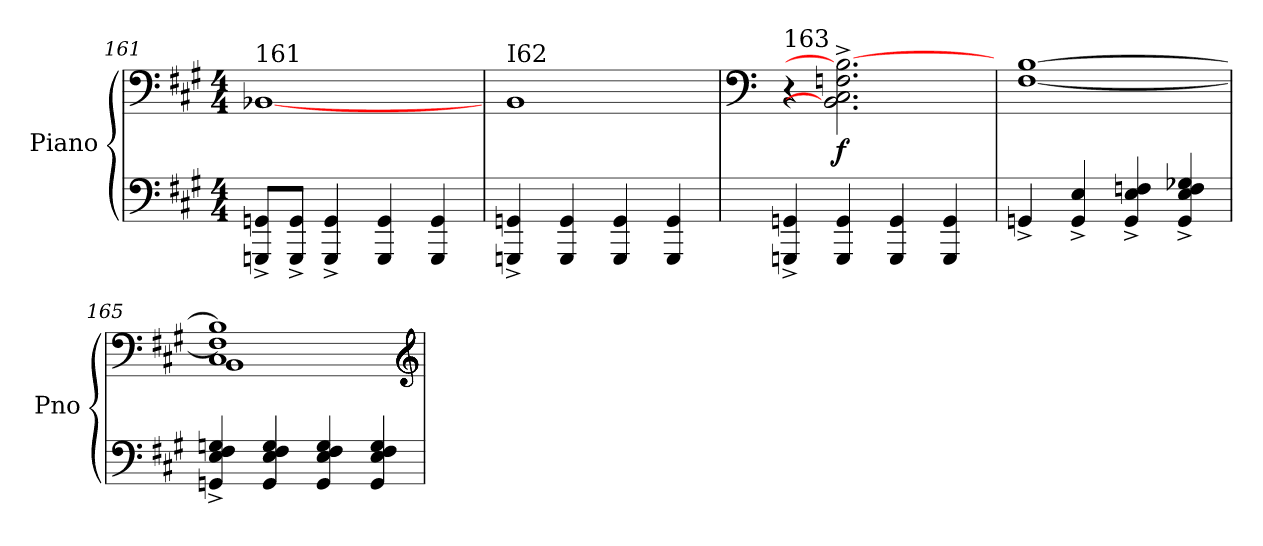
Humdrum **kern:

**kern	**kern	**dynam
*part1	*part1	*part1
*staff2	*staff1	*staff1/2
*I"Piano	*	*
*I'Pno	*	*
*clefF4	*clefF4	*
*k[f#c#g#]	*k[f#c#g#]	*
*A:	*A:	*
*M4/4	*M4/4	*
=161	=161	=161
!	!LO:TX:a:t=161	!
8GGGn/^ 8GGn/^L	[1BB-X	.
8GGG/^ 8GG/^J	.	.
4GGG/^ 4GG/^	.	.
4GGG/ 4GG/	.	.
4GGG/ 4GG/	.	.
=162	=162	=162
!	!LO:TX:a:t=I62	!
4GGGn/^ 4GGn/^	1BB	.
4GGG/ 4GG/	.	.
4GGG/ 4GG/	.	.
4GGG/ 4GG/	.	.
!!LO:LB:g=z
=163	=163	=163
*	*clefF4	*
!	!LO:TX:a:t=163	!
4GGGn/^ 4GGn/^	4r	.
!	!	!LO:DY:b
4GGG/ 4GG/	2.BB-\]^ 2.C#\^ 2.Fn\^ 2.B-\_^	f
4GGG/ 4GG/	.	.
4GGG/ 4GG/	.	.
=164	=164	=164
*	*^	*
4GGn^/	[1B	[1F#	.
4GG/^ 4E/^	.	.	.
4GG/^ 4E/^ 4Fn/^	.	.	.
4GG/^ 4E/^ 4F/^ 4G-X/^	.	.	.
=165	=165	=165	=165
*	*^	*^	*
4GGn/^ 4E/^ 4F#/^ 4Gn/^	1B]	1F#]	(1C#	1BB	.
4GG/ 4E/ 4F#/ 4G/	.	.	.	.	.
4GG/ 4E/ 4F#/ 4G/	.	.	.	.	.
4GG/ 4E/ 4F#/ 4G/	.	.	.	.	.
*	*v	*v	*v	*v	*
*	*clefG2	*
=	=	=
*-	*-	*-
